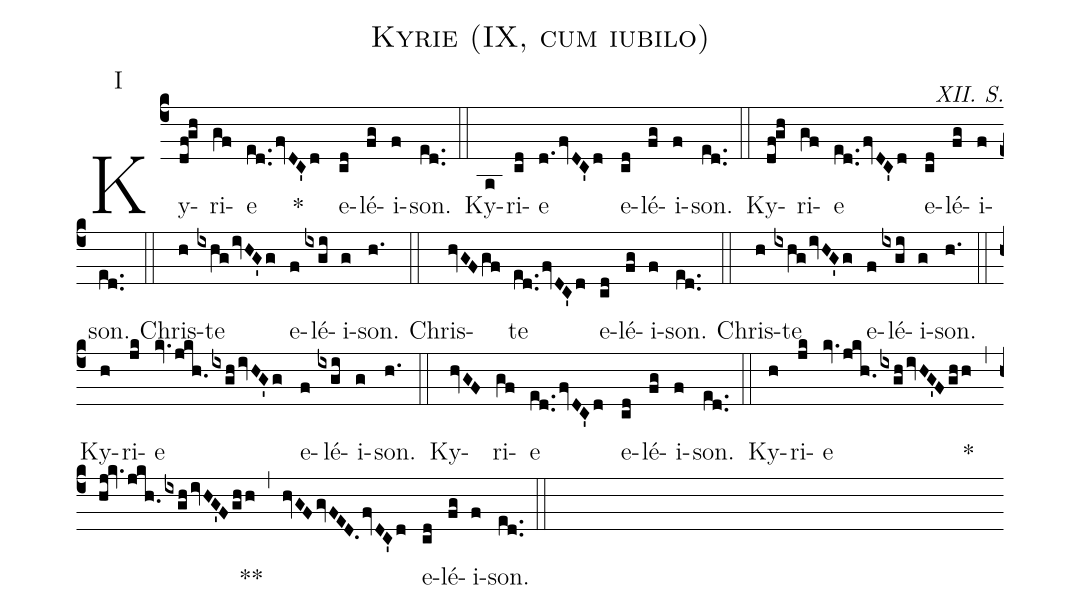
name: Kyrie (IX, cum iubilo);
commentary: XII. S.;
annotation: I;
%%
(c4)
Ky(df!gh)ri(gf)e(ed..fvDC'd) *() e(cd)lé(fg)i(f)son.(ed..) (::)
Ky(a)ri(cd)e(d.fvDC'd) e(cd)lé(fg)i(f)son.(ed..) (::)
Ky(df!gh)ri(gf)e(ed..fvDC'd) e(cd)lé(fg)i(f)son.(ed..) (::)
Chris(h)te(ixhgivHG'g) e(f)lé(ixgi)i(g)son.(h.) (::)
Chris(hvGFgf)te(ed..fvDC'd) e(cd)lé(fg)i(f)son.(ed..) (::)
Chris(h)te(ixhgivHG'g) e(f)lé(ixgi)i(g)son.(h.) (::)
Ky(h)ri(jk)e(kv.jkh.ixghivHG'g) e(f)lé(ixgi)i(g)son.(h.) (::)
Ky(hvGF)ri(gf)e(ed..fvDC'd) e(cd)lé(fg)i(f)son.(ed..) (::)
Ky(h)ri(jk)e(kv.jkh.ixghivHG'Fghh) *(,) (hj!kv.jkh.ixghivHG'Fghh) **(,) (hvGFgvFED.fvDC'd) e(cd)lé(fg)i(f)son.(ed..) (::)
